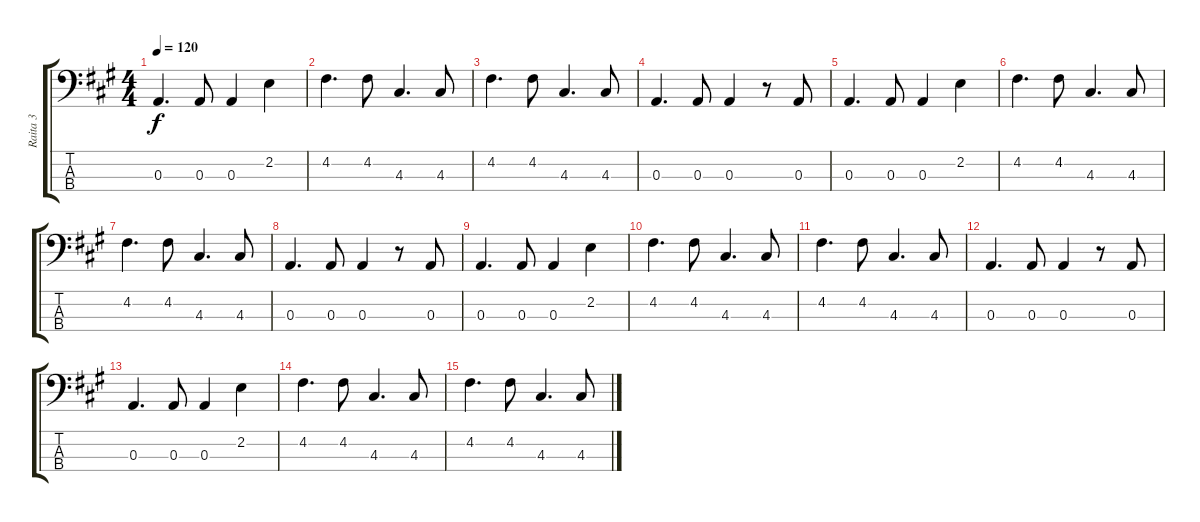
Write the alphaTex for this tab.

\track ("Raita 3" "Raita 3") {instrument electricbassfinger}
\staff {score tabs}
\tuning (G2 D2 A1 E1) {hide}
\ts (4 4)
\tempo 120
\clef f4
\ks f#minor
0.3.4{d dy f} 0.3.8 0.3.4 2.2.4 |
4.2.4{d} 4.2.8 4.3.4{d} 4.3.8 |
4.2.4{d} 4.2.8 4.3.4{d} 4.3.8 |
0.3.4{d} 0.3.8 0.3.4 r.8 0.3.8 |
0.3.4{d} 0.3.8 0.3.4 2.2.4 |
4.2.4{d} 4.2.8 4.3.4{d} 4.3.8 |
4.2.4{d} 4.2.8 4.3.4{d} 4.3.8 |
0.3.4{d} 0.3.8 0.3.4 r.8 0.3.8 |
0.3.4{d} 0.3.8 0.3.4 2.2.4 |
4.2.4{d} 4.2.8 4.3.4{d} 4.3.8 |
4.2.4{d} 4.2.8 4.3.4{d} 4.3.8 |
0.3.4{d} 0.3.8 0.3.4 r.8 0.3.8 |
0.3.4{d} 0.3.8 0.3.4 2.2.4 |
4.2.4{d} 4.2.8 4.3.4{d} 4.3.8 |
4.2.4{d} 4.2.8 4.3.4{d} 4.3.8
